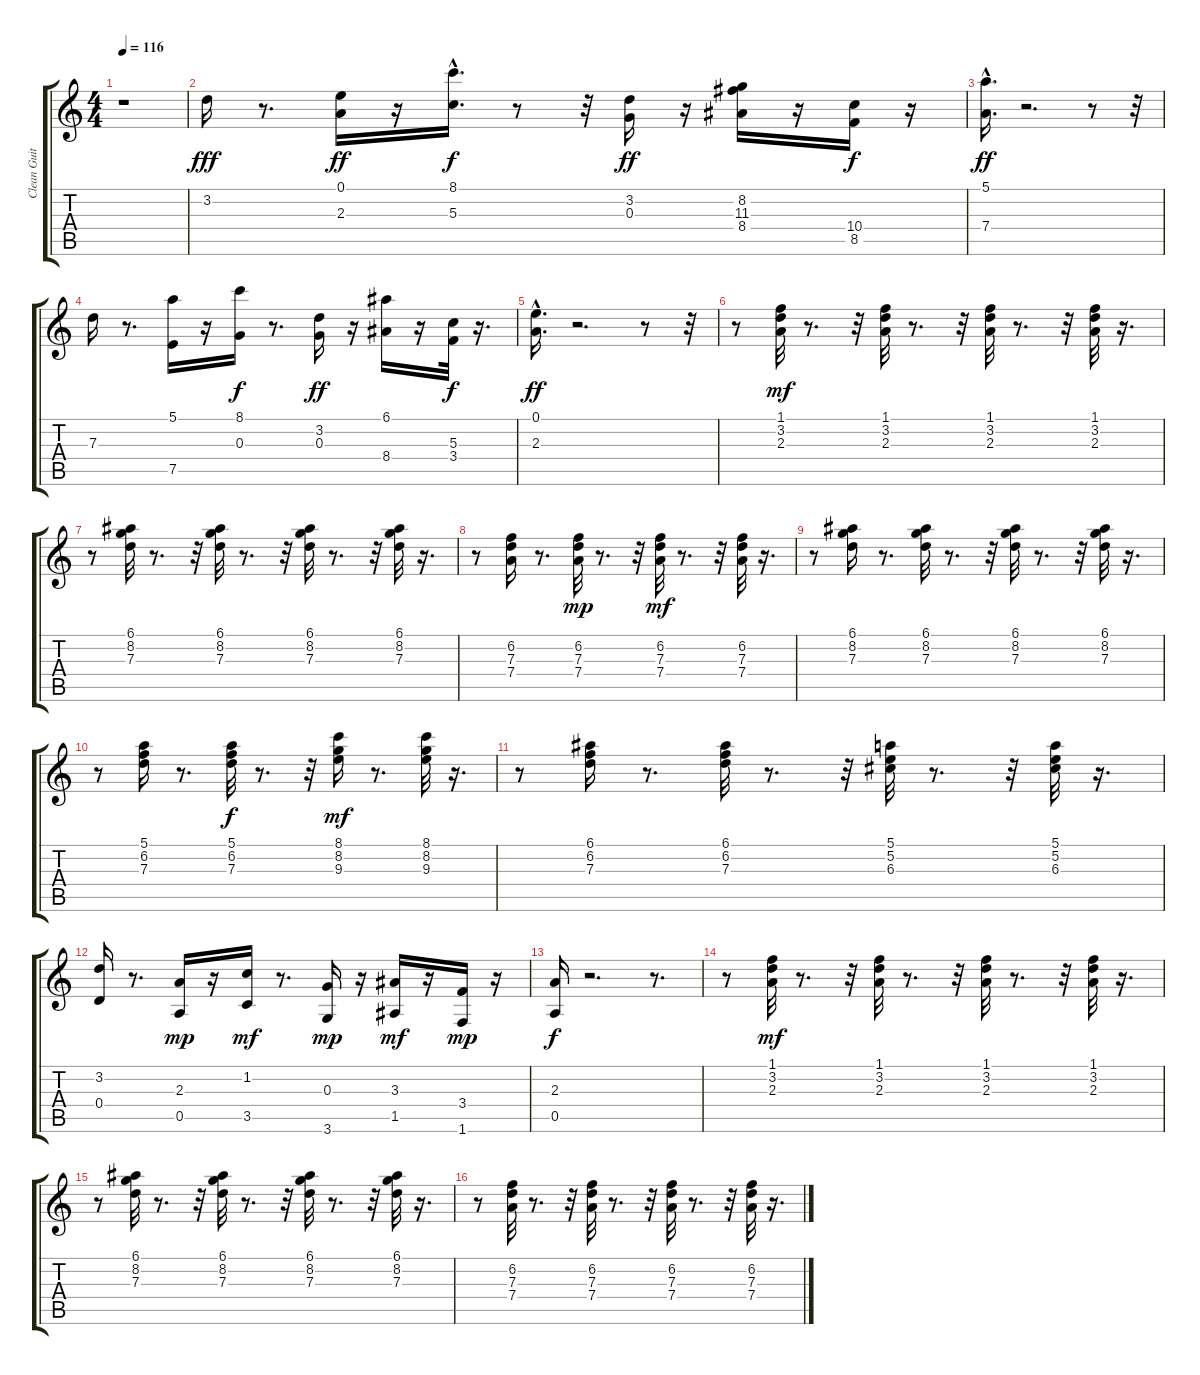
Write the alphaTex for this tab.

\track ("Clean Guitar " "Clean Guit") {instrument electricguitarclean}
\staff {score tabs}
\tuning (E4 B3 G3 D3 A2 E2) {hide}
\ts (4 4)
\tempo 116
\clef g2
\ks c
r.1{dy fff instrument electricguitarclean} |
3.2.16{balance 8 instrument electricguitarclean} r.8{d} (0.1 2.3).16{dy ff} r.16 (8.1 5.3{hac}).16{d dy f} r.8 r.32 (3.2 0.3).16{dy ff} r.16 (8.2 11.3 8.4).16 r.16 (10.4 8.5).16{dy f} r.16 |
(5.1 7.4{hac}).16{d dy ff} r.2{d} r.8 r.32 |
7.3.16 r.8{d} (5.1 7.5).16 r.16 (8.1 0.3).16{dy f} r.8{d} (3.2 0.3).16{dy ff} r.16 (6.1 8.4).16 r.16 (5.3 3.4).32{dy f} r.16{d} |
(0.1 2.3{hac}).16{d dy ff} r.2{d} r.8 r.32 |
r.8 (1.1 3.2 2.3).32{dy mf instrument electricguitarclean} r.8{d} r.32 (1.1 3.2 2.3).32 r.8{d} r.32 (1.1 3.2 2.3).32 r.8{d} r.32 (1.1 3.2 2.3).32 r.16{d} |
r.8 (6.1 8.2 7.3).32 r.8{d} r.32 (6.1 8.2 7.3).32 r.8{d} r.32 (6.1 8.2 7.3).32 r.8{d} r.32 (6.1 8.2 7.3).32 r.16{d} |
r.8 (6.2 7.3 7.4).16 r.8{d} (6.2 7.3 7.4).32{dy mp} r.8{d} r.32 (6.2 7.3 7.4).32{dy mf} r.8{d} r.32 (6.2 7.3 7.4).32 r.16{d} |
r.8 (6.1 8.2 7.3).16 r.8{d} (6.1 8.2 7.3).32 r.8{d} r.32 (6.1 8.2 7.3).32 r.8{d} r.32 (6.1 8.2 7.3).32 r.16{d} |
r.8 (5.1 6.2 7.3).16 r.8{d} (5.1 6.2 7.3).32{dy f} r.8{d} r.32 (8.1 8.2 9.3).16{dy mf} r.8{d} (8.1 8.2 9.3).32 r.16{d} |
r.8 (6.1 6.2 7.3).16 r.8{d} (6.1 6.2 7.3).32 r.8{d} r.32 (5.1 5.2 6.3).32 r.8{d} r.32 (5.1 5.2 6.3).32 r.16{d} |
(3.2 0.4).16 r.8{d} (2.3 0.5).16{dy mp} r.16 (1.2 3.5).16{dy mf} r.8{d} (0.3 3.6).16{dy mp} r.16 (3.3 1.5).16{dy mf} r.16 (3.4 1.6).16{dy mp} r.16 |
(2.3 0.5).16{dy f} r.2{d} r.8{d} |
r.8 (1.1 3.2 2.3).32{dy mf} r.8{d} r.32 (1.1 3.2 2.3).32 r.8{d} r.32 (1.1 3.2 2.3).32 r.8{d} r.32 (1.1 3.2 2.3).32 r.16{d} |
r.8 (6.1 8.2 7.3).32 r.8{d} r.32 (6.1 8.2 7.3).32 r.8{d} r.32 (6.1 8.2 7.3).32 r.8{d} r.32 (6.1 8.2 7.3).32 r.16{d} |
r.8 (6.2 7.3 7.4).32 r.8{d} r.32 (6.2 7.3 7.4).32 r.8{d} r.32 (6.2 7.3 7.4).32 r.8{d} r.32 (6.2 7.3 7.4).32 r.16{d}
